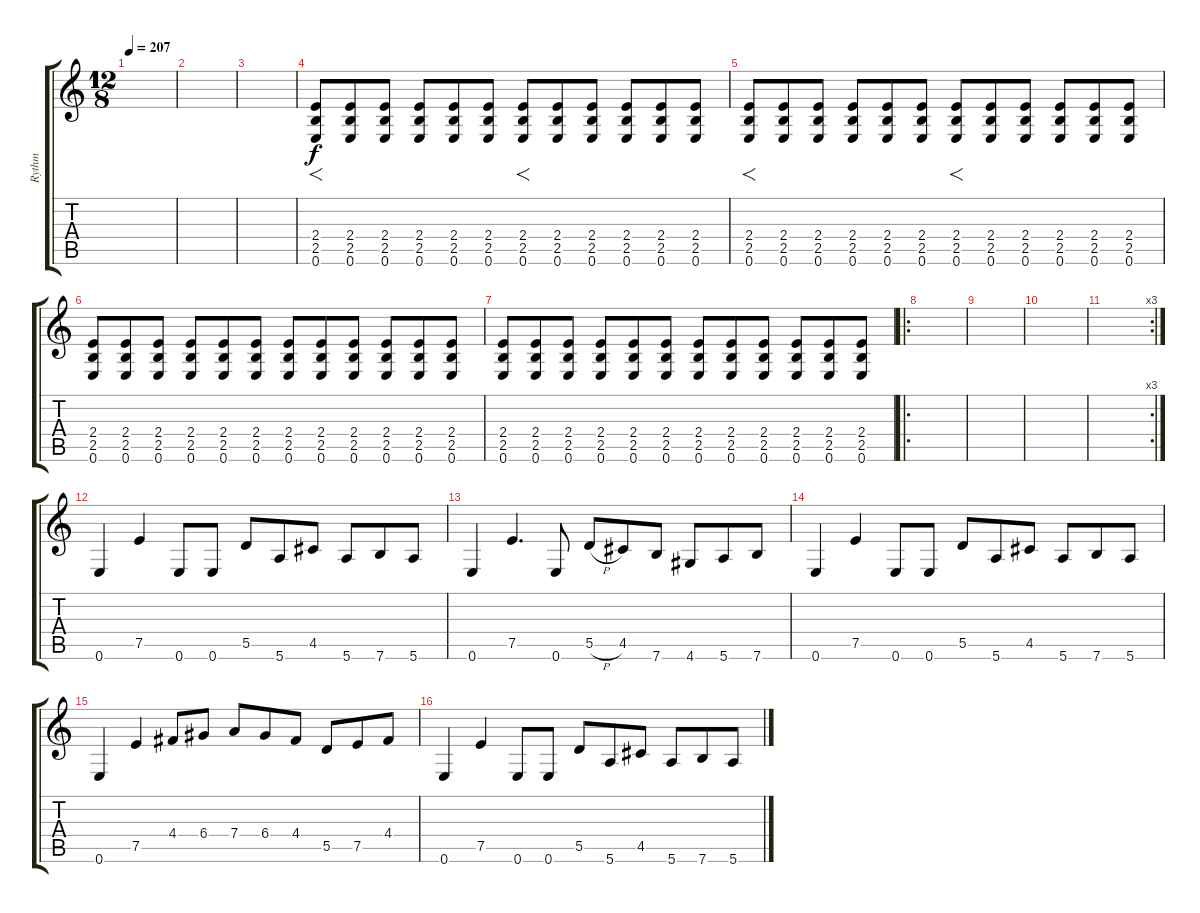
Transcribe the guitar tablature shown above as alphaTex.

\track ("Rythm" "Rythm") {instrument acousticguitarsteel}
\staff {score tabs}
\tuning (E4 B3 G3 D3 A2 E2) {hide}
\ts (12 8)
\tempo 207
\clef g2
\ks c
|
|
|
(2.4 2.5 0.6).8{f} (2.4 2.5 0.6).8 (2.4 2.5 0.6).8 (2.4 2.5 0.6).8 (2.4 2.5 0.6).8 (2.4 2.5 0.6).8 (2.4 2.5 0.6).8{f} (2.4 2.5 0.6).8 (2.4 2.5 0.6).8 (2.4 2.5 0.6).8 (2.4 2.5 0.6).8 (2.4 2.5 0.6).8 |
(2.4 2.5 0.6).8{f} (2.4 2.5 0.6).8 (2.4 2.5 0.6).8 (2.4 2.5 0.6).8 (2.4 2.5 0.6).8 (2.4 2.5 0.6).8 (2.4 2.5 0.6).8{f} (2.4 2.5 0.6).8 (2.4 2.5 0.6).8 (2.4 2.5 0.6).8 (2.4 2.5 0.6).8 (2.4 2.5 0.6).8 |
(2.4 2.5 0.6).8 (2.4 2.5 0.6).8 (2.4 2.5 0.6).8 (2.4 2.5 0.6).8 (2.4 2.5 0.6).8 (2.4 2.5 0.6).8 (2.4 2.5 0.6).8 (2.4 2.5 0.6).8 (2.4 2.5 0.6).8 (2.4 2.5 0.6).8 (2.4 2.5 0.6).8 (2.4 2.5 0.6).8 |
(2.4 2.5 0.6).8 (2.4 2.5 0.6).8 (2.4 2.5 0.6).8 (2.4 2.5 0.6).8 (2.4 2.5 0.6).8 (2.4 2.5 0.6).8 (2.4 2.5 0.6).8 (2.4 2.5 0.6).8 (2.4 2.5 0.6).8 (2.4 2.5 0.6).8 (2.4 2.5 0.6).8 (2.4 2.5 0.6).8 |
\ro
|
|
|
\rc 3
|
0.6.4 7.5.4 0.6.8 0.6.8 5.5.8 5.6.8 4.5.8 5.6.8 7.6.8 5.6.8 |
0.6.4 7.5.4{d} 0.6.8 5.5{h}.8 4.5.8 7.6.8 4.6.8 5.6.8 7.6.8 |
0.6.4 7.5.4 0.6.8 0.6.8 5.5.8 5.6.8 4.5.8 5.6.8 7.6.8 5.6.8 |
0.6.4 7.5.4 4.4.8 6.4.8 7.4.8 6.4.8 4.4.8 5.5.8 7.5.8 4.4.8 |
0.6.4 7.5.4 0.6.8 0.6.8 5.5.8 5.6.8 4.5.8 5.6.8 7.6.8 5.6.8
